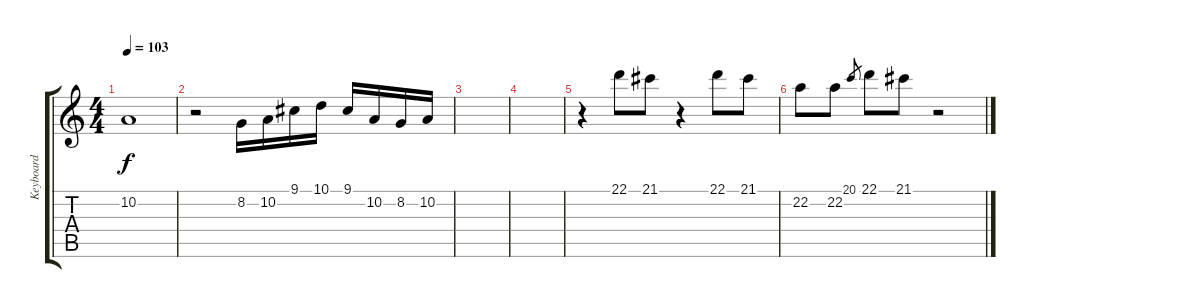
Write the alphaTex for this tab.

\track ("Keyboard" "Keyboard") {instrument lead1square}
\staff {score tabs}
\tuning (E4 B3 G3 D3 A2 E2) {hide}
\ts (4 4)
\tempo 103
\clef g2
\ks c
10.2.1{dy f} |
r.2 8.2.16 10.2.16 9.1.16 10.1.16 9.1.16 10.2.16 8.2.16 10.2.16 |
|
|
r.4{instrument lead6voice} 22.1.8 21.1.8 r.4 22.1.8 21.1.8 |
22.2.8 22.2.8 20.1.8{gr} 22.1.8 21.1.8 r.2
